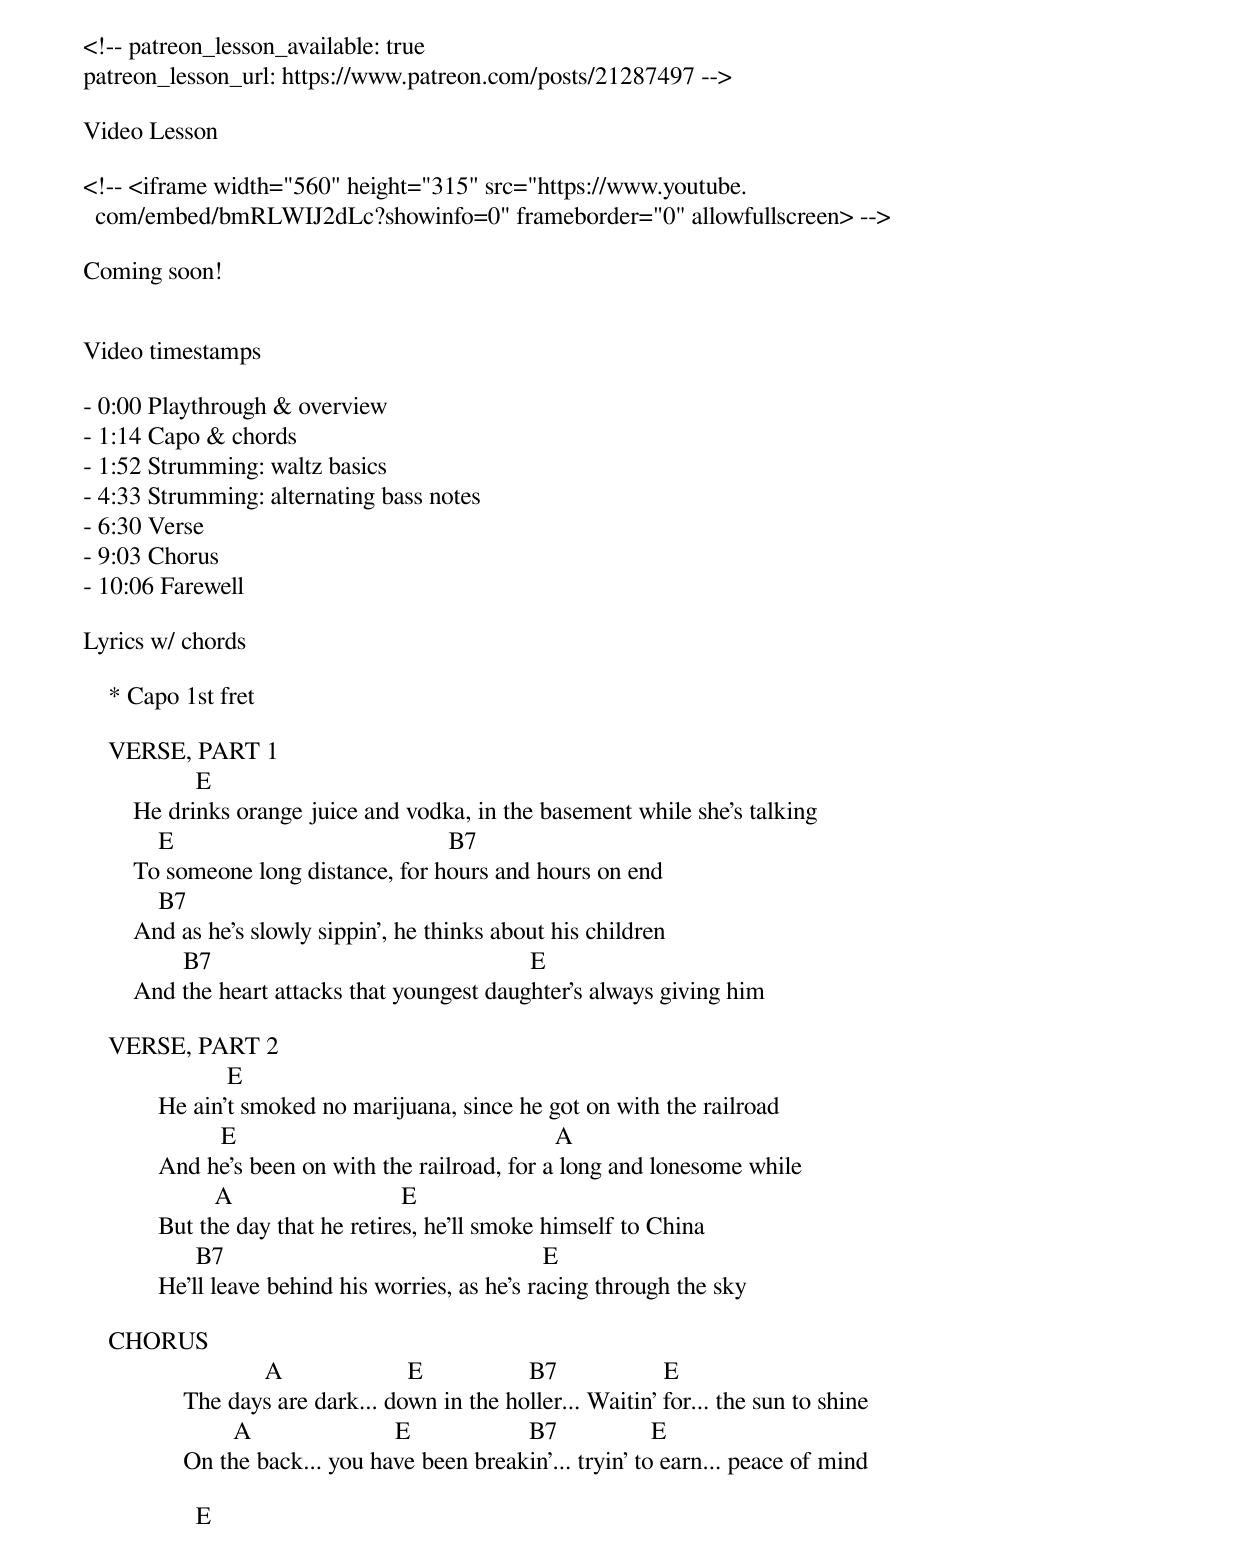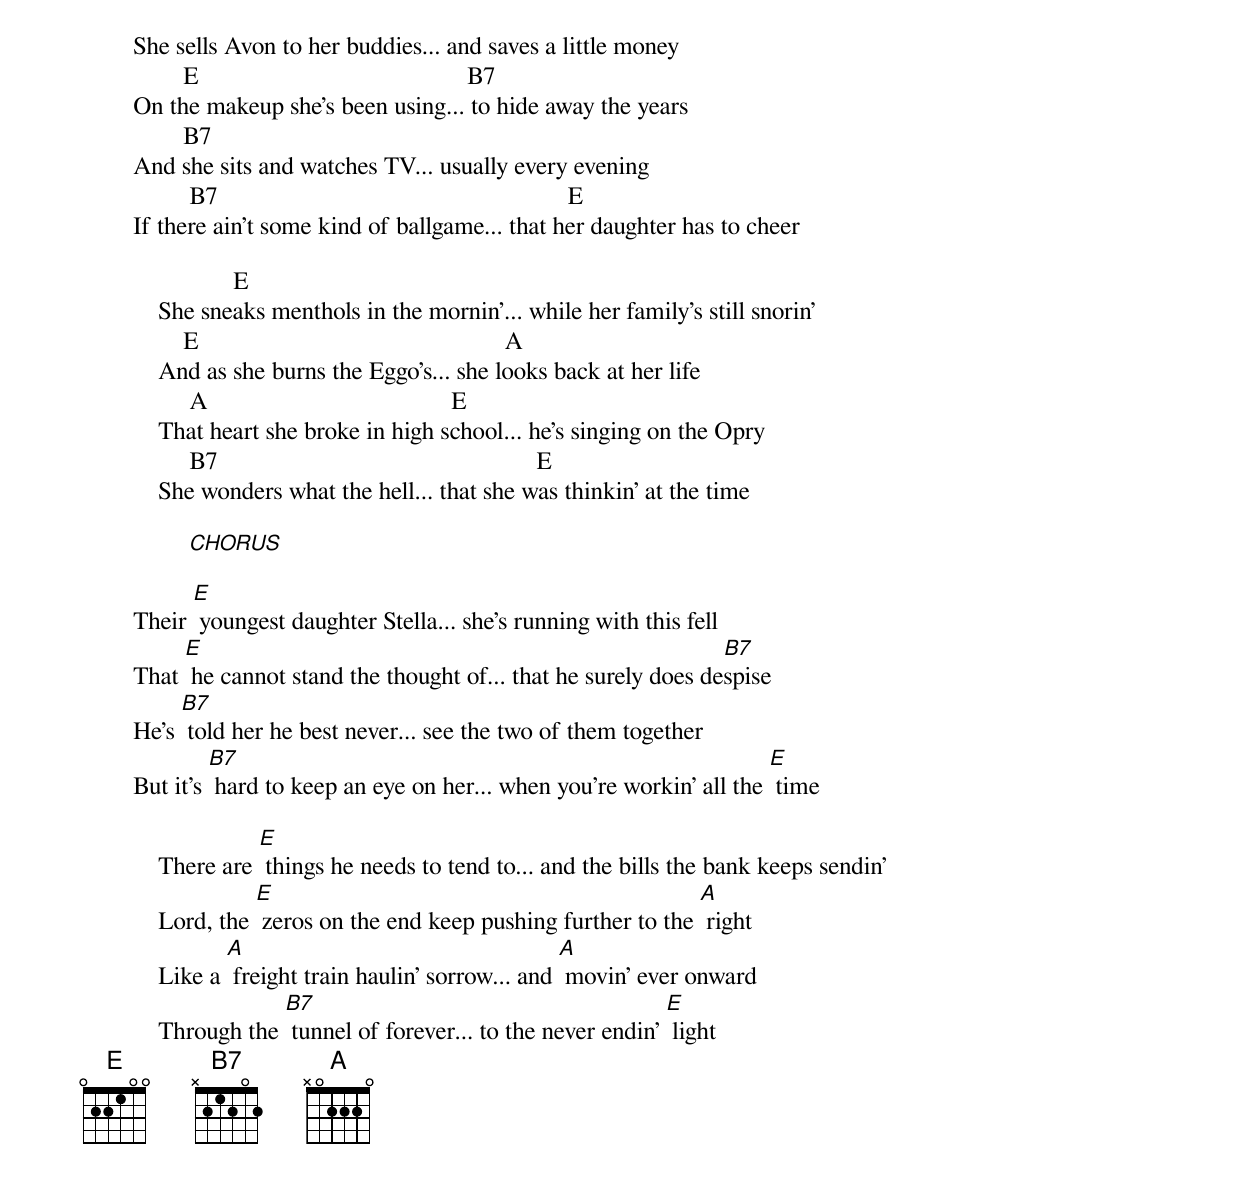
<!-- patreon_lesson_available: true
patreon_lesson_url: https://www.patreon.com/posts/21287497 -->

Video Lesson

<!-- <iframe width="560" height="315" src="https://www.youtube.com/embed/bmRLWIJ2dLc?showinfo=0" frameborder="0" allowfullscreen></iframe> -->

Coming soon!

{% include pdf-module.html has_patreon_url=page.patreon_lesson_url patreon_url=page.patreon_lesson_url song_name=page.song_title %}

Video timestamps

- 0:00 Playthrough & overview
- 1:14 Capo & chords
- 1:52 Strumming: waltz basics
- 4:33 Strumming: alternating bass notes
- 6:30 Verse
- 9:03 Chorus
- 10:06 Farewell

Lyrics w/ chords

    * Capo 1st fret

    VERSE, PART 1
                  E
        He drinks orange juice and vodka, in the basement while she's talking
            E                                            B7
        To someone long distance, for hours and hours on end
            B7
        And as he's slowly sippin', he thinks about his children
                B7                                                   E
        And the heart attacks that youngest daughter's always giving him

    VERSE, PART 2
                       E
            He ain't smoked no marijuana, since he got on with the railroad
                      E                                                   A
            And he's been on with the railroad, for a long and lonesome while
                     A                           E
            But the day that he retires, he'll smoke himself to China
                  B7                                                   E
            He'll leave behind his worries, as he's racing through the sky

    CHORUS
                             A                    E                 B7                 E
                The days are dark... down in the holler... Waitin' for... the sun to shine
                        A                       E                   B7               E
                On the back... you have been breakin'... tryin' to earn... peace of mind

                  E
        She sells Avon to her buddies... and saves a little money
                E                                           B7
        On the makeup she's been using... to hide away the years
                B7
        And she sits and watches TV... usually every evening
                 B7                                                        E
        If there ain't some kind of ballgame... that her daughter has to cheer

                        E
            She sneaks menthols in the mornin'... while her family's still snorin'
                E                                                 A
            And as she burns the Eggo's... she looks back at her life
                 A                                       E
            That heart she broke in high school... he's singing on the Opry
                 B7                                                   E
            She wonders what the hell... that she was thinkin' at the time

                [ CHORUS ]

        Their [E] youngest daughter Stella... she's running with this fell
        That [E] he cannot stand the thought of... that he surely does de[B7]spise
        He's [B7] told her he best never... see the two of them together
        But it's [B7] hard to keep an eye on her... when you're workin' all the [E] time

            There are [E] things he needs to tend to... and the bills the bank keeps sendin'
            Lord, the [E] zeros on the end keep pushing further to the [A] right
            Like a [A] freight train haulin' sorrow... and [A] movin' ever onward
            Through the [B7] tunnel of forever... to the never endin' [E] light
